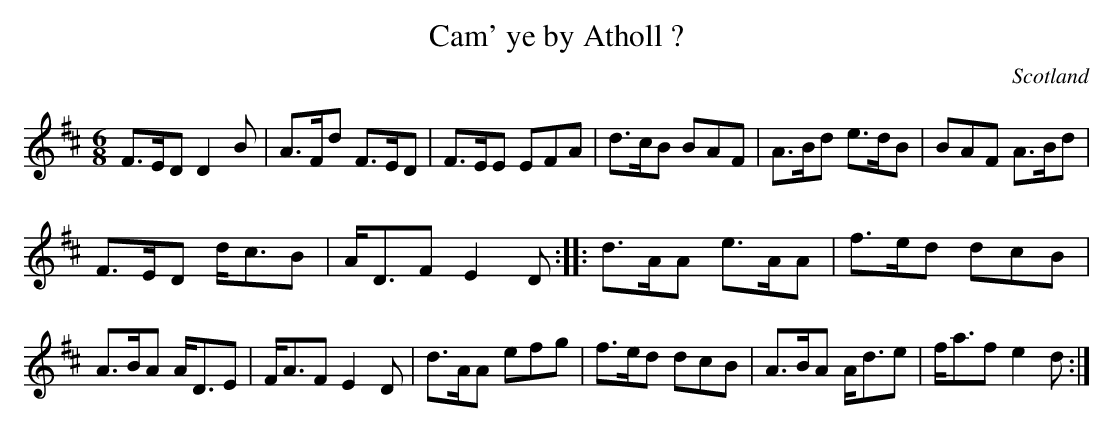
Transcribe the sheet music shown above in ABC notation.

X:1
T:Cam' ye by Atholl ?
M:6/8
O:Scotland
K:D major
F>ED D2B|A>Fd F>ED|F>EE EFA|d>cB BAF|\
A>Bd e>dB|BAF A>Bd|
F>ED d<cB| A<DF E2D::\
d>AA e>AA|f>ed dcB|
A>BA A<DE|F<AF E2D|\
d>AA efg|f>ed dcB| A>BA A<de|f<af e2d:|
